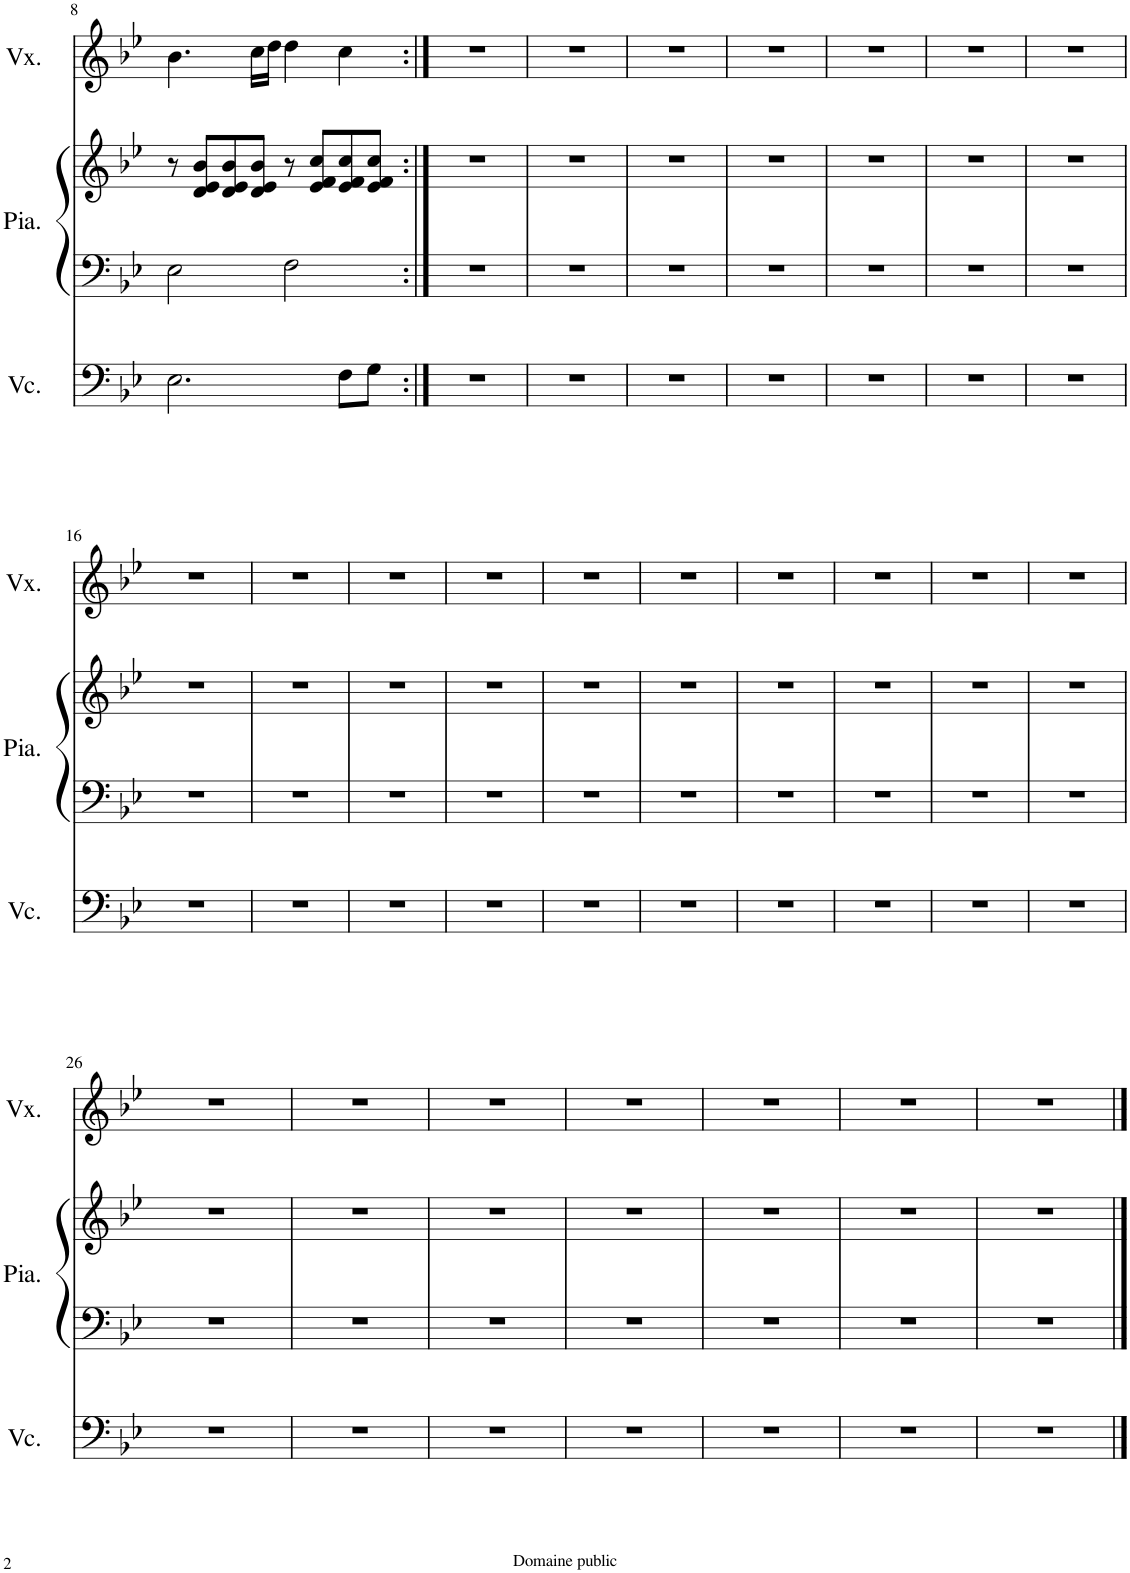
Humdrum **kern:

**kern	**kern	**kern	**kern
*part3	*part2	*part2	*part1
*staff4	*staff3	*staff2	*staff1
*I"Violoncelle	*I"Piano	*	*I"Voix
*I'Vc.	*I'Pia.	*	*I'Vx.
!!LO:PB:g=z
*clefF4	*clefF4	*clefG2	*clefG2
*k[b-e-]	*k[b-e-]	*k[b-e-]	*k[b-e-]
*M4/4	*M4/4	*M4/4	*M4/4
=8	=8	=8	=8
2.E-\	2E-\	8r	4.b-\
.	.	8d/ 8e-/ 8b-/L	.
.	.	8d/ 8e-/ 8b-/	.
.	.	8d/ 8e-/ 8b-/J	16cc\LL
.	.	.	16dd\JJ
.	2F\	8r	4dd\
.	.	8e-/ 8f/ 8cc/L	.
8F\L	.	8e-/ 8f/ 8cc/	4cc\
8G\J	.	8e-/ 8f/ 8cc/J	.
=9:|!	=9:|!	=9:|!	=9:|!
1r	1r	1r	1r
=10	=10	=10	=10
1r	1r	1r	1r
=11	=11	=11	=11
1r	1r	1r	1r
=12	=12	=12	=12
1r	1r	1r	1r
=13	=13	=13	=13
1r	1r	1r	1r
=14	=14	=14	=14
1r	1r	1r	1r
=15	=15	=15	=15
1r	1r	1r	1r
!!LO:LB:g=z
=16	=16	=16	=16
1r	1r	1r	1r
=17	=17	=17	=17
1r	1r	1r	1r
=18	=18	=18	=18
1r	1r	1r	1r
=19	=19	=19	=19
1r	1r	1r	1r
=20	=20	=20	=20
1r	1r	1r	1r
=21	=21	=21	=21
1r	1r	1r	1r
=22	=22	=22	=22
1r	1r	1r	1r
=23	=23	=23	=23
1r	1r	1r	1r
=24	=24	=24	=24
1r	1r	1r	1r
=25	=25	=25	=25
1r	1r	1r	1r
!!LO:LB:g=z
=26	=26	=26	=26
1r	1r	1r	1r
=27	=27	=27	=27
1r	1r	1r	1r
=28	=28	=28	=28
1r	1r	1r	1r
=29	=29	=29	=29
1r	1r	1r	1r
=30	=30	=30	=30
1r	1r	1r	1r
=31	=31	=31	=31
1r	1r	1r	1r
=32	=32	=32	=32
1r	1r	1r	1r
==	==	==	==
*-	*-	*-	*-
